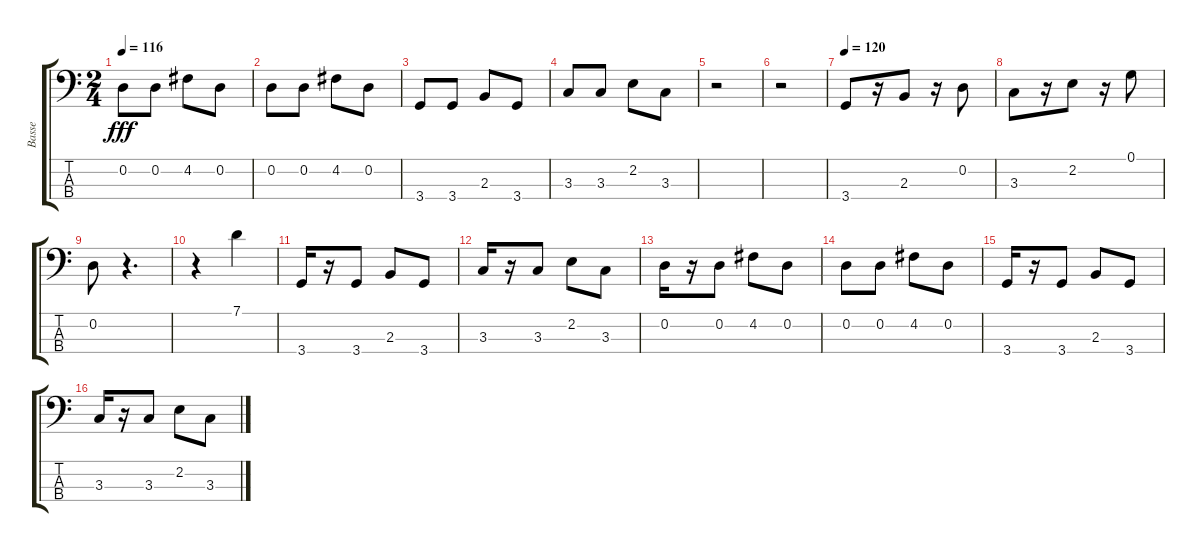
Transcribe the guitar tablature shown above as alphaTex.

\track ("Basse" "Basse") {instrument electricbassfinger}
\staff {score tabs}
\tuning (G2 D2 A1 E1) {hide}
\ts (2 4)
\tempo 116
\clef f4
\ks c
0.2.8{dy fff} 0.2.8 4.2.8 0.2.8 |
0.2.8 0.2.8 4.2.8 0.2.8 |
3.4.8 3.4.8 2.3.8 3.4.8 |
3.3.8 3.3.8 2.2.8 3.3.8 |
r.2 |
r.2 |
\tempo 120
3.4.8 r.16 2.3.8 r.16 0.2.8 |
3.3.8 r.16 2.2.8 r.16 0.1.8 |
0.2.8 r.4{d} |
r.4 7.1.4 |
3.4.16 r.16 3.4.8 2.3.8 3.4.8 |
3.3.16 r.16 3.3.8 2.2.8 3.3.8 |
0.2.16 r.16 0.2.8 4.2.8 0.2.8 |
0.2.8 0.2.8 4.2.8 0.2.8 |
3.4.16 r.16 3.4.8 2.3.8 3.4.8 |
3.3.16 r.16 3.3.8 2.2.8 3.3.8
